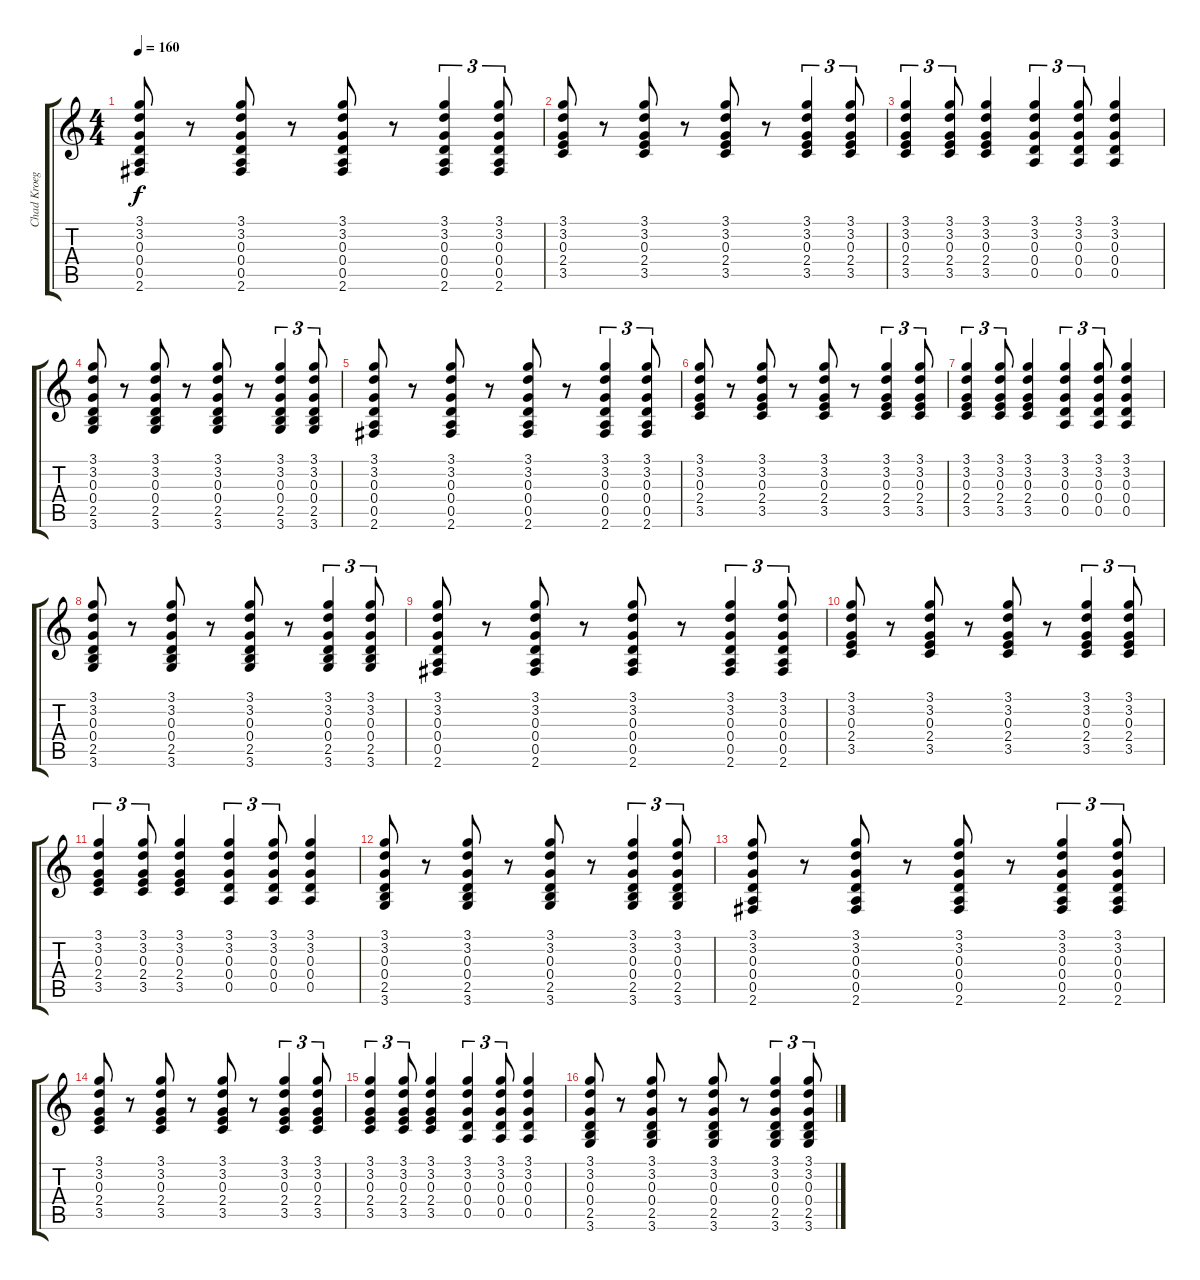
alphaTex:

\track ("Chad Kroeger" "Chad Kroeg") {instrument acousticguitarsteel}
\staff {score tabs}
\tuning (E4 B3 G3 D3 A2 E2) {hide}
\ts (4 4)
\tempo 160
\clef g2
\ks c
(3.1 3.2 0.3 0.4 0.5 2.6).8{dy f} r.8 (3.1 3.2 0.3 0.4 0.5 2.6).8 r.8 (3.1 3.2 0.3 0.4 0.5 2.6).8 r.8 (3.1 3.2 0.3 0.4 0.5 2.6).4{tu (3 2)} (3.1 3.2 0.3 0.4 0.5 2.6).8{tu (3 2)} |
(3.1 3.2 0.3 2.4 3.5).8 r.8 (3.1 3.2 0.3 2.4 3.5).8 r.8 (3.1 3.2 0.3 2.4 3.5).8 r.8 (3.1 3.2 0.3 2.4 3.5).4{tu (3 2)} (3.1 3.2 0.3 2.4 3.5).8{tu (3 2)} |
(3.1 3.2 0.3 2.4 3.5).4{tu (3 2)} (3.1 3.2 0.3 2.4 3.5).8{tu (3 2)} (3.1 3.2 0.3 2.4 3.5).4 (3.1 3.2 0.3 0.4 0.5).4{tu (3 2)} (3.1 3.2 0.3 0.4 0.5).8{tu (3 2)} (3.1 3.2 0.3 0.4 0.5).4 |
(3.1 3.2 0.3 0.4 2.5 3.6).8 r.8 (3.1 3.2 0.3 0.4 2.5 3.6).8 r.8 (3.1 3.2 0.3 0.4 2.5 3.6).8 r.8 (3.1 3.2 0.3 0.4 2.5 3.6).4{tu (3 2)} (3.1 3.2 0.3 0.4 2.5 3.6).8{tu (3 2)} |
(3.1 3.2 0.3 0.4 0.5 2.6).8 r.8 (3.1 3.2 0.3 0.4 0.5 2.6).8 r.8 (3.1 3.2 0.3 0.4 0.5 2.6).8 r.8 (3.1 3.2 0.3 0.4 0.5 2.6).4{tu (3 2)} (3.1 3.2 0.3 0.4 0.5 2.6).8{tu (3 2)} |
(3.1 3.2 0.3 2.4 3.5).8 r.8 (3.1 3.2 0.3 2.4 3.5).8 r.8 (3.1 3.2 0.3 2.4 3.5).8 r.8 (3.1 3.2 0.3 2.4 3.5).4{tu (3 2)} (3.1 3.2 0.3 2.4 3.5).8{tu (3 2)} |
(3.1 3.2 0.3 2.4 3.5).4{tu (3 2)} (3.1 3.2 0.3 2.4 3.5).8{tu (3 2)} (3.1 3.2 0.3 2.4 3.5).4 (3.1 3.2 0.3 0.4 0.5).4{tu (3 2)} (3.1 3.2 0.3 0.4 0.5).8{tu (3 2)} (3.1 3.2 0.3 0.4 0.5).4 |
(3.1 3.2 0.3 0.4 2.5 3.6).8 r.8 (3.1 3.2 0.3 0.4 2.5 3.6).8 r.8 (3.1 3.2 0.3 0.4 2.5 3.6).8 r.8 (3.1 3.2 0.3 0.4 2.5 3.6).4{tu (3 2)} (3.1 3.2 0.3 0.4 2.5 3.6).8{tu (3 2)} |
(3.1 3.2 0.3 0.4 0.5 2.6).8 r.8 (3.1 3.2 0.3 0.4 0.5 2.6).8 r.8 (3.1 3.2 0.3 0.4 0.5 2.6).8 r.8 (3.1 3.2 0.3 0.4 0.5 2.6).4{tu (3 2)} (3.1 3.2 0.3 0.4 0.5 2.6).8{tu (3 2)} |
(3.1 3.2 0.3 2.4 3.5).8 r.8 (3.1 3.2 0.3 2.4 3.5).8 r.8 (3.1 3.2 0.3 2.4 3.5).8 r.8 (3.1 3.2 0.3 2.4 3.5).4{tu (3 2)} (3.1 3.2 0.3 2.4 3.5).8{tu (3 2)} |
(3.1 3.2 0.3 2.4 3.5).4{tu (3 2)} (3.1 3.2 0.3 2.4 3.5).8{tu (3 2)} (3.1 3.2 0.3 2.4 3.5).4 (3.1 3.2 0.3 0.4 0.5).4{tu (3 2)} (3.1 3.2 0.3 0.4 0.5).8{tu (3 2)} (3.1 3.2 0.3 0.4 0.5).4 |
(3.1 3.2 0.3 0.4 2.5 3.6).8{volume 1} r.8 (3.1 3.2 0.3 0.4 2.5 3.6).8 r.8 (3.1 3.2 0.3 0.4 2.5 3.6).8 r.8 (3.1 3.2 0.3 0.4 2.5 3.6).4{tu (3 2)} (3.1 3.2 0.3 0.4 2.5 3.6).8{tu (3 2)} |
(3.1 3.2 0.3 0.4 0.5 2.6).8 r.8 (3.1 3.2 0.3 0.4 0.5 2.6).8 r.8 (3.1 3.2 0.3 0.4 0.5 2.6).8 r.8 (3.1 3.2 0.3 0.4 0.5 2.6).4{tu (3 2)} (3.1 3.2 0.3 0.4 0.5 2.6).8{tu (3 2)} |
(3.1 3.2 0.3 2.4 3.5).8 r.8 (3.1 3.2 0.3 2.4 3.5).8 r.8 (3.1 3.2 0.3 2.4 3.5).8 r.8 (3.1 3.2 0.3 2.4 3.5).4{tu (3 2)} (3.1 3.2 0.3 2.4 3.5).8{tu (3 2)} |
(3.1 3.2 0.3 2.4 3.5).4{tu (3 2)} (3.1 3.2 0.3 2.4 3.5).8{tu (3 2)} (3.1 3.2 0.3 2.4 3.5).4 (3.1 3.2 0.3 0.4 0.5).4{tu (3 2)} (3.1 3.2 0.3 0.4 0.5).8{tu (3 2)} (3.1 3.2 0.3 0.4 0.5).4 |
(3.1 3.2 0.3 0.4 2.5 3.6).8 r.8 (3.1 3.2 0.3 0.4 2.5 3.6).8 r.8 (3.1 3.2 0.3 0.4 2.5 3.6).8 r.8 (3.1 3.2 0.3 0.4 2.5 3.6).4{tu (3 2)} (3.1 3.2 0.3 0.4 2.5 3.6).8{tu (3 2)}
